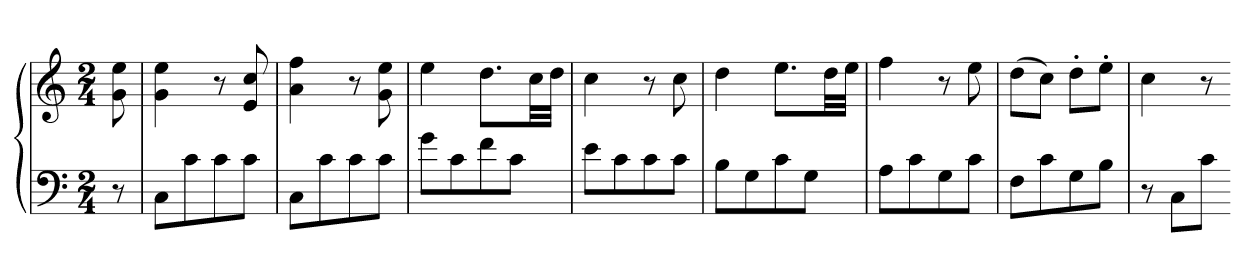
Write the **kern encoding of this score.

**kern	**kern
*part1	*part1
*staff2	*staff1
*clefF4	*clefG2
*k[]	*k[]
*C:	*C:
*M2/4	*M2/4
=	=
8r	8g 8ee
=297	=297
8CL	4g 4ee
8c	.
8c	8r
8cJ	8e 8cc
=298	=298
8CL	4a 4ff
8c	.
8c	8r
8cJ	8g 8ee
=299	=299
8gL	4ee
8c	.
8f	8.ddL
8cJ	.
.	32ccLL
.	32ddJJJ
=300	=300
8eL	4cc
8c	.
8c	8r
8cJ	8cc
=301	=301
8BL	4dd
8G	.
8c	8.eeL
8GJ	.
.	32ddLL
.	32eeJJJ
=302	=302
8AL	4ff
8c	.
8G	8r
8cJ	8ee
=303	=303
8FL	(8ddL
8c	8ccJ)
8G	8dd'L
8BJ	8ee'J
=304	=304
8r	4cc
8CL	.
8cJ	8r
=-	=-
*-	*-
